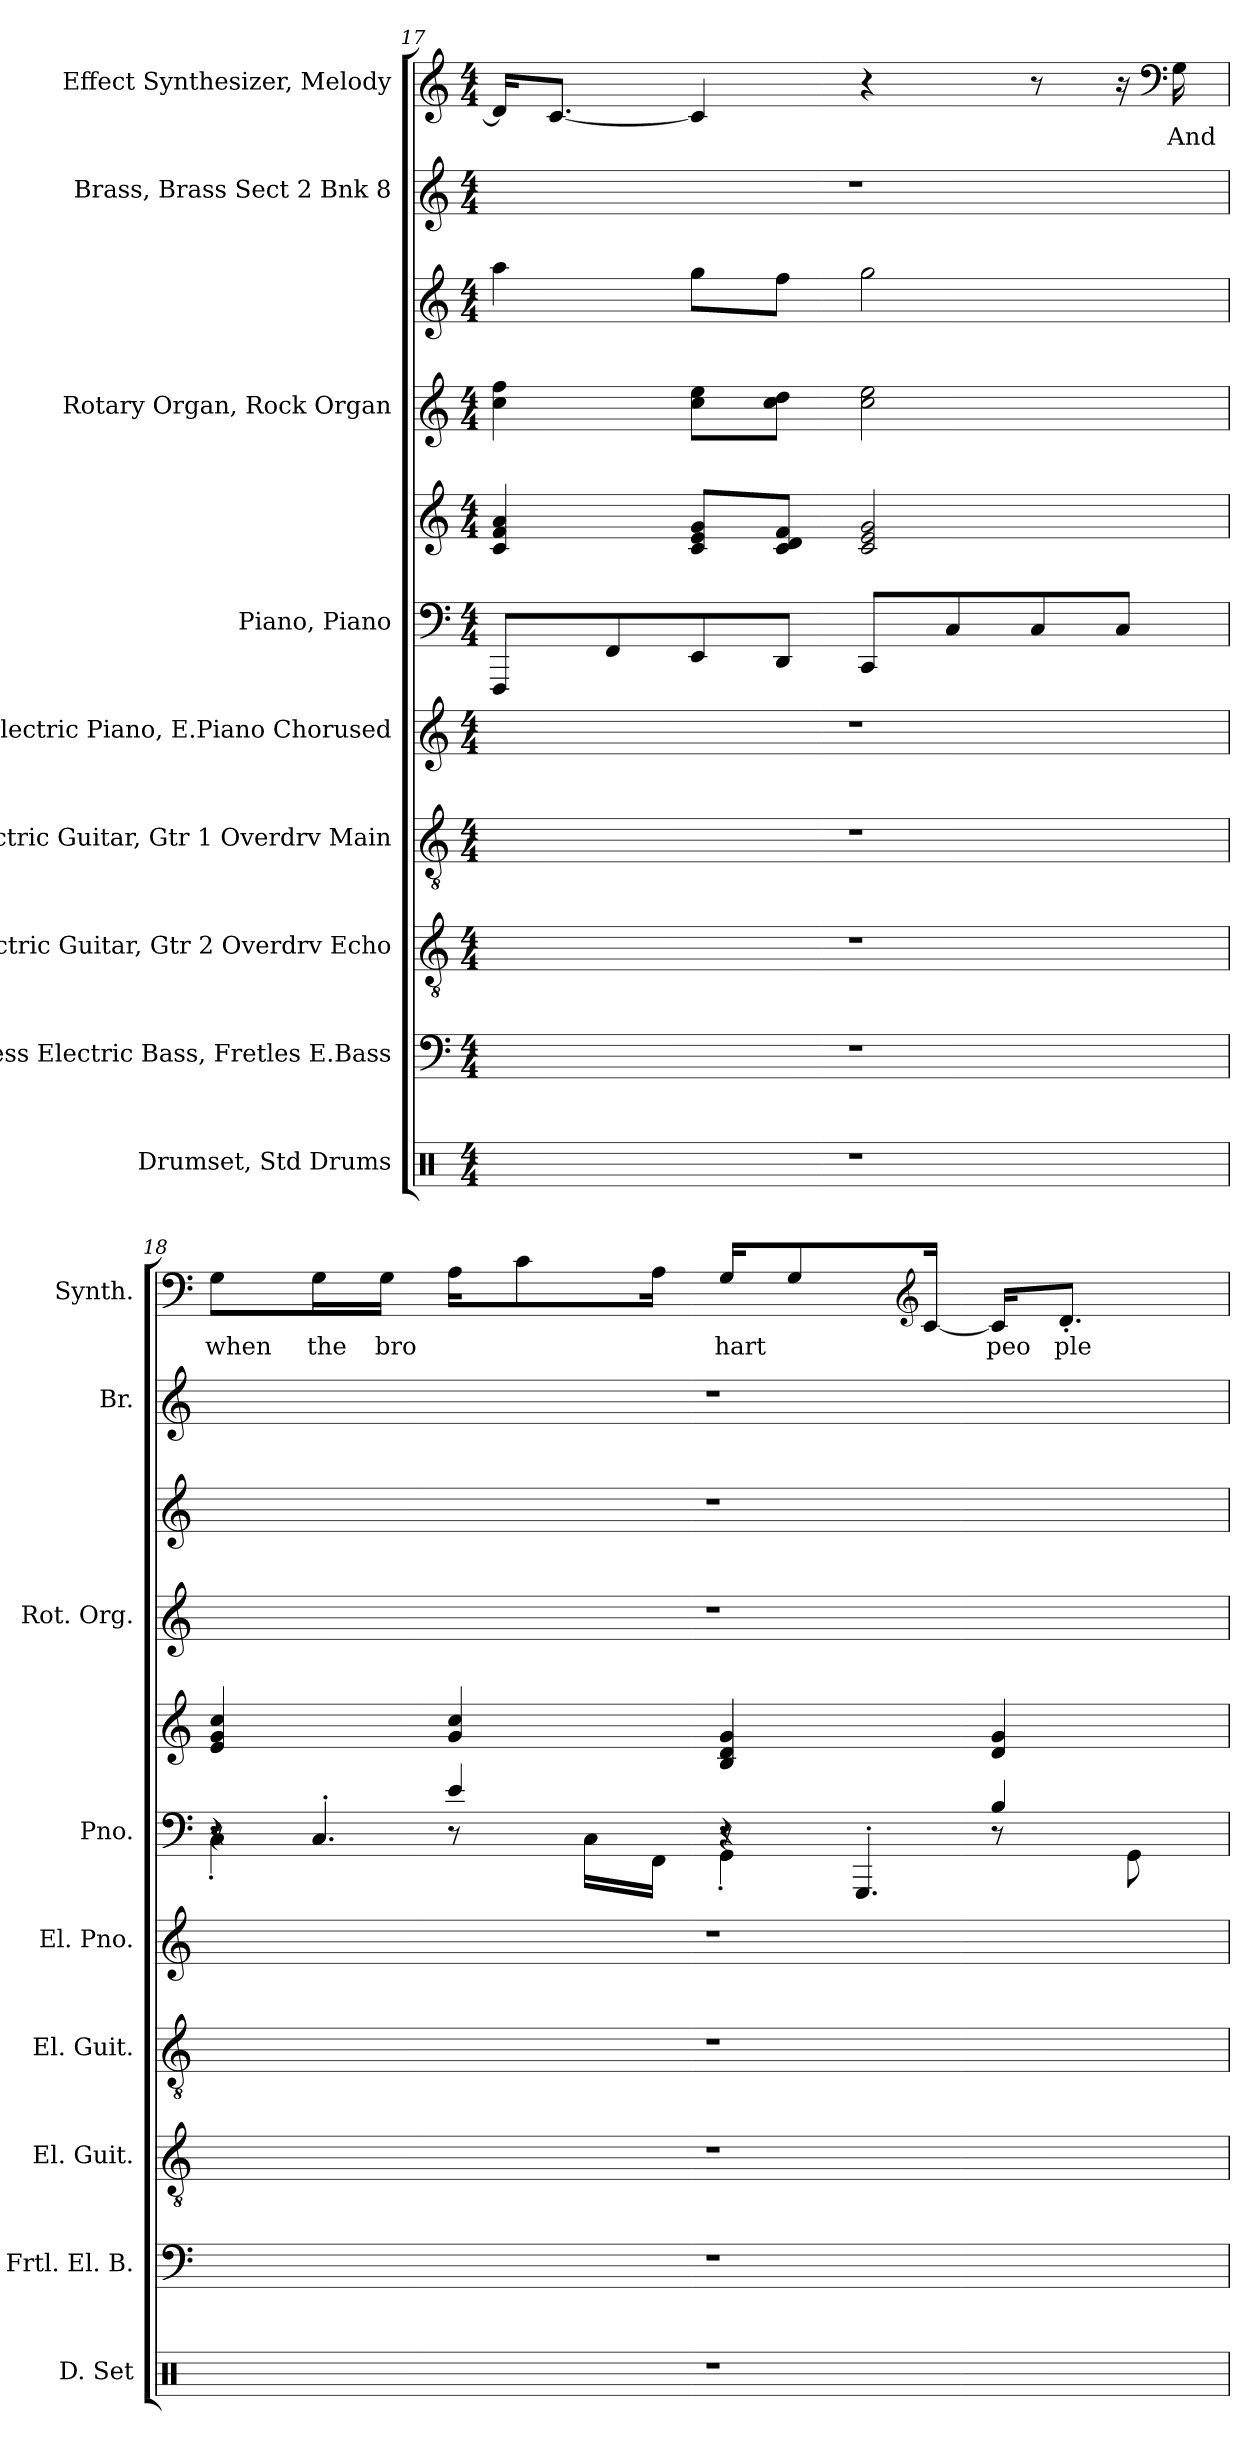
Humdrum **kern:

**kern	**kern	**kern	**kern	**kern	**kern	**kern	**kern	**kern	**kern	**kern	**text
*part9	*part8	*part7	*part6	*part5	*part4	*part4	*part3	*part3	*part2	*part1	*part1
*staff11	*staff10	*staff9	*staff8	*staff7	*staff6	*staff5	*staff4	*staff3	*staff2	*staff1	*staff1
*I"Drumset, Std Drums	*I"Fretless Electric Bass, Fretles E.Bass	*I"Electric Guitar, Gtr 2 Overdrv Echo	*I"Electric Guitar, Gtr 1 Overdrv Main	*I"Electric Piano, E.Piano Chorused	*I"Piano, Piano	*	*I"Rotary Organ, Rock Organ	*	*I"Brass, Brass Sect 2 Bnk 8	*I"Effect Synthesizer, Melody	*
*I'D. Set	*I'Frtl. El. B.	*I'El. Guit.	*I'El. Guit.	*I'El. Pno.	*I'Pno.	*	*I'Rot. Org.	*	*I'Br.	*I'Synth.	*
*clefX	*clefF4	*clefGv2	*clefGv2	*clefG2	*clefF4	*clefG2	*clefG2	*clefG2	*clefG2	*clefG2	*
*	*ITrd7c12	*	*	*	*	*	*	*	*	*	*
*k[]	*k[]	*k[]	*k[]	*k[]	*k[]	*k[]	*k[]	*k[]	*k[]	*k[]	*
*M4/4	*M4/4	*M4/4	*M4/4	*M4/4	*M4/4	*M4/4	*M4/4	*M4/4	*M4/4	*M4/4	*
=17	=17	=17	=17	=17	=17	=17	=17	=17	=17	=17	=17
1r	1r	1r	1r	1r	8FFF/L	4c/ 4f/ 4a/	4cc\ 4ff\	4aa\	1r	16d/KL]	.
.	.	.	.	.	.	.	.	.	.	[8.c/J	.
.	.	.	.	.	8FF/	.	.	.	.	.	.
.	.	.	.	.	8EE/	8c/ 8e/ 8g/L	8cc\ 8ee\L	8gg\L	.	4c/]	.
.	.	.	.	.	8DD/J	8c/ 8d/ 8f/J	8cc\ 8dd\J	8ff\J	.	.	.
.	.	.	.	.	8CC/L	2c/ 2e/ 2g/	2cc\ 2ee\	2gg\	.	4r	.
.	.	.	.	.	8C/	.	.	.	.	.	.
.	.	.	.	.	8C/	.	.	.	.	8r	.
.	.	.	.	.	8C/J	.	.	.	.	16r	.
*	*	*	*	*	*	*	*	*	*	*clefF4	*
!	!	!	!	!	!	!	!	!	!	!	!LO:LY:b
.	.	.	.	.	.	.	.	.	.	16G\	And
!!LO:PB:g=z
=18	=18	=18	=18	=18	=18	=18	=18	=18	=18	=18	=18
*	*	*	*	*	*^	*	*	*	*	*	*
*	*	*	*	*	*	*^	*	*	*	*	*	*
!	!	!	!	!	!	!	!	!	!	!	!	!	!LO:LY:b
1r	1r	1r	1r	1r	4r	4C'\	8r	4e/ 4g/ 4cc/	1r	1r	1r	8G\L	when
!	!	!	!	!	!	!	!	!	!	!	!	!	!LO:LY:b
.	.	.	.	.	.	.	4.C'/	.	.	.	.	16G\L	the
!	!	!	!	!	!	!	!	!	!	!	!	!	!LO:LY:b
.	.	.	.	.	.	.	.	.	.	.	.	16G\JJ	bro
.	.	.	.	.	4e/	8r	.	4g/ 4cc/	.	.	.	16A\KL	.
.	.	.	.	.	.	.	.	.	.	.	.	8c\	.
.	.	.	.	.	.	16C\LL	.	.	.	.	.	.	.
.	.	.	.	.	.	16FF\JJ	.	.	.	.	.	16A\Jk	.
!	!	!	!	!	!	!	!	!	!	!	!	!	!LO:LY:b
.	.	.	.	.	4r	4GG'\	8r	4B/ 4d/ 4g/	.	.	.	16G/KL	hart
.	.	.	.	.	.	.	.	.	.	.	.	8G/	.
.	.	.	.	.	.	.	4.GGG'/	.	.	.	.	.	.
*	*	*	*	*	*	*	*	*	*	*	*	*clefG2	*
.	.	.	.	.	.	.	.	.	.	.	.	[16c/Jk	.
!	!	!	!	!	!	!	!	!	!	!	!	!	!LO:LY:b
.	.	.	.	.	4B/	8r	.	4d/ 4g/	.	.	.	16c/KL]	peo
!	!	!	!	!	!	!	!	!	!	!	!	!	!LO:LY:b
.	.	.	.	.	.	.	.	.	.	.	.	8.d'/J	ple
.	.	.	.	.	.	8GG\	.	.	.	.	.	.	.
*	*	*	*	*	*v	*v	*v	*	*	*	*	*	*
=	=	=	=	=	=	=	=	=	=	=	=
*-	*-	*-	*-	*-	*-	*-	*-	*-	*-	*-	*-
